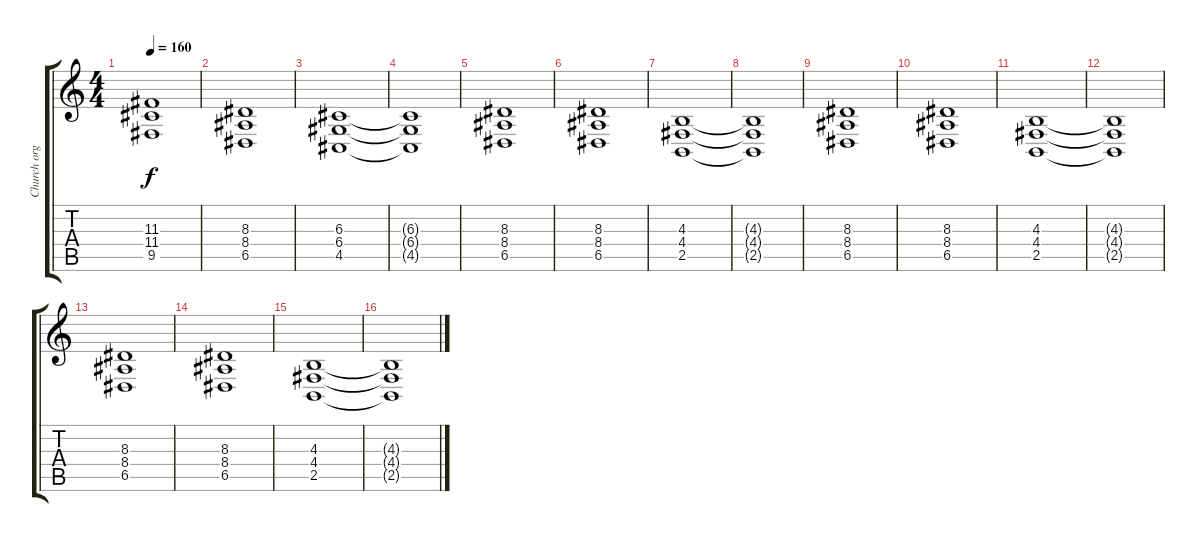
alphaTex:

\track ("Church organ" "Church org") {instrument churchorgan}
\staff {score tabs}
\tuning (E4 B3 G3 D3 A2 E2) {hide}
\ts (4 4)
\tempo 160
\clef g2
\ks c
(11.3 11.4 9.5).1{dy f} |
(8.3 8.4 6.5).1 |
(6.3 6.4 4.5).1 |
(6.3{t} 6.4{t} 4.5{t}).1 |
(8.3 8.4 6.5).1 |
(8.3 8.4 6.5).1 |
(4.3 4.4 2.5).1 |
(4.3{t} 4.4{t} 2.5{t}).1 |
(8.3 8.4 6.5).1 |
(8.3 8.4 6.5).1 |
(4.3 4.4 2.5).1 |
(4.3{t} 4.4{t} 2.5{t}).1 |
(8.3 8.4 6.5).1 |
(8.3 8.4 6.5).1 |
(4.3 4.4 2.5).1 |
(4.3{t} 4.4{t} 2.5{t}).1
